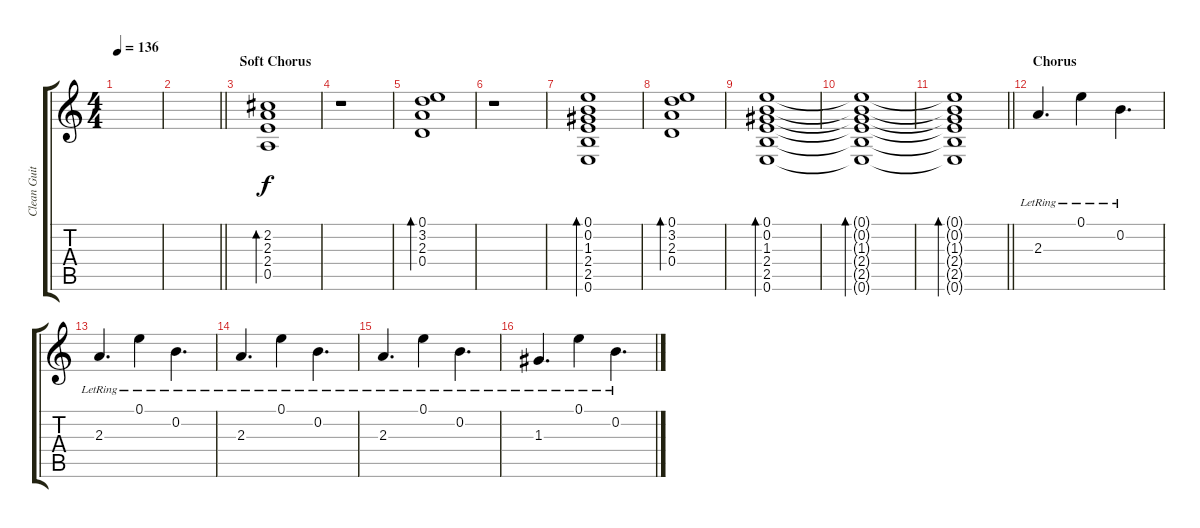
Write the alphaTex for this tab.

\track ("Clean Guitar" "Clean Guit") {instrument electricguitarclean}
\staff {score tabs}
\tuning (E4 B3 G3 D3 A2 E2) {hide}
\ts (4 4)
\tempo 136
\clef g2
\ks c
|
\barLineRight lightlight
|
\section ("" "Soft Chorus")
(2.2 2.3 2.4 0.5).1{bd 240} |
r.1 |
(0.1 3.2 2.3 0.4).1{bd 240} |
r.1 |
(0.1 0.2 1.3 2.4 2.5 0.6).1{bd 240} |
(0.1 3.2 2.3 0.4).1{bd 240} |
(0.1 0.2 1.3 2.4 2.5 0.6).1{bd 240} |
(0.1{t} 0.2{t} 1.3{t} 2.4{t} 2.5{t} 0.6{t}).1{bd 240} |
\barLineRight lightlight
(0.1{t} 0.2{t} 1.3{t} 2.4{t} 2.5{t} 0.6{t}).1{bd 240} |
\section ("" "Chorus")
2.3{lr}.4{d} 0.1{lr}.4 0.2{lr}.4{d} |
2.3{lr}.4{d} 0.1{lr}.4 0.2{lr}.4{d} |
2.3{lr}.4{d} 0.1{lr}.4 0.2{lr}.4{d} |
2.3{lr}.4{d} 0.1{lr}.4 0.2{lr}.4{d} |
1.3{lr}.4{d} 0.1{lr}.4 0.2{lr}.4{d}
